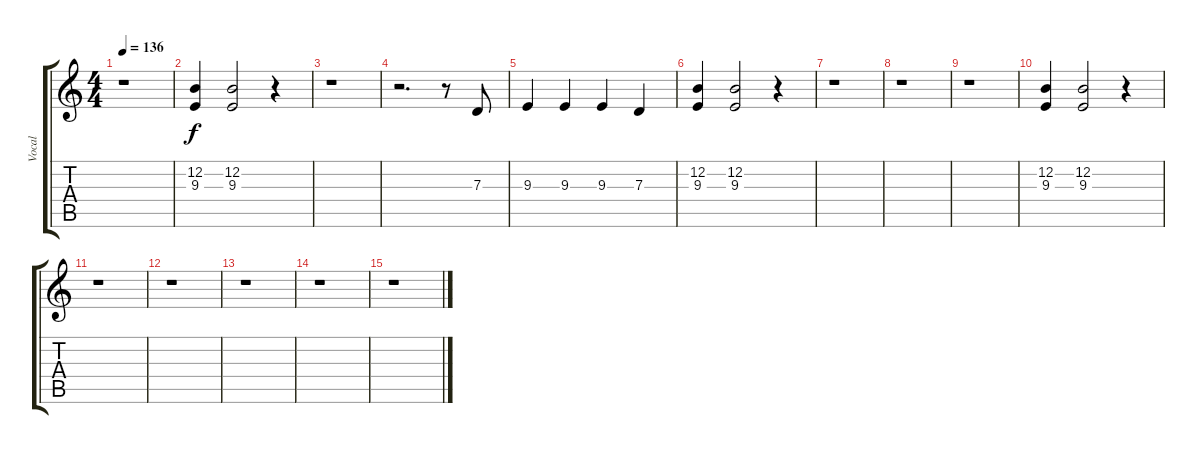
\track ("Vocal" "Vocal") {instrument oboe}
\staff {score tabs}
\tuning (E4 B3 G3 D3 A2 E2) {hide}
\ts (4 4)
\tempo 136
\clef g2
\ks c
r.1{dy f} |
(12.2 9.3).4 (12.2 9.3).2 r.4 |
r.1 |
r.2{d} r.8 7.3.8 |
9.3.4 9.3.4 9.3.4 7.3.4 |
(12.2 9.3).4 (12.2 9.3).2 r.4 |
r.1 |
r.1 |
r.1 |
(12.2 9.3).4 (12.2 9.3).2 r.4 |
r.1 |
r.1 |
r.1 |
r.1 |
r.1
